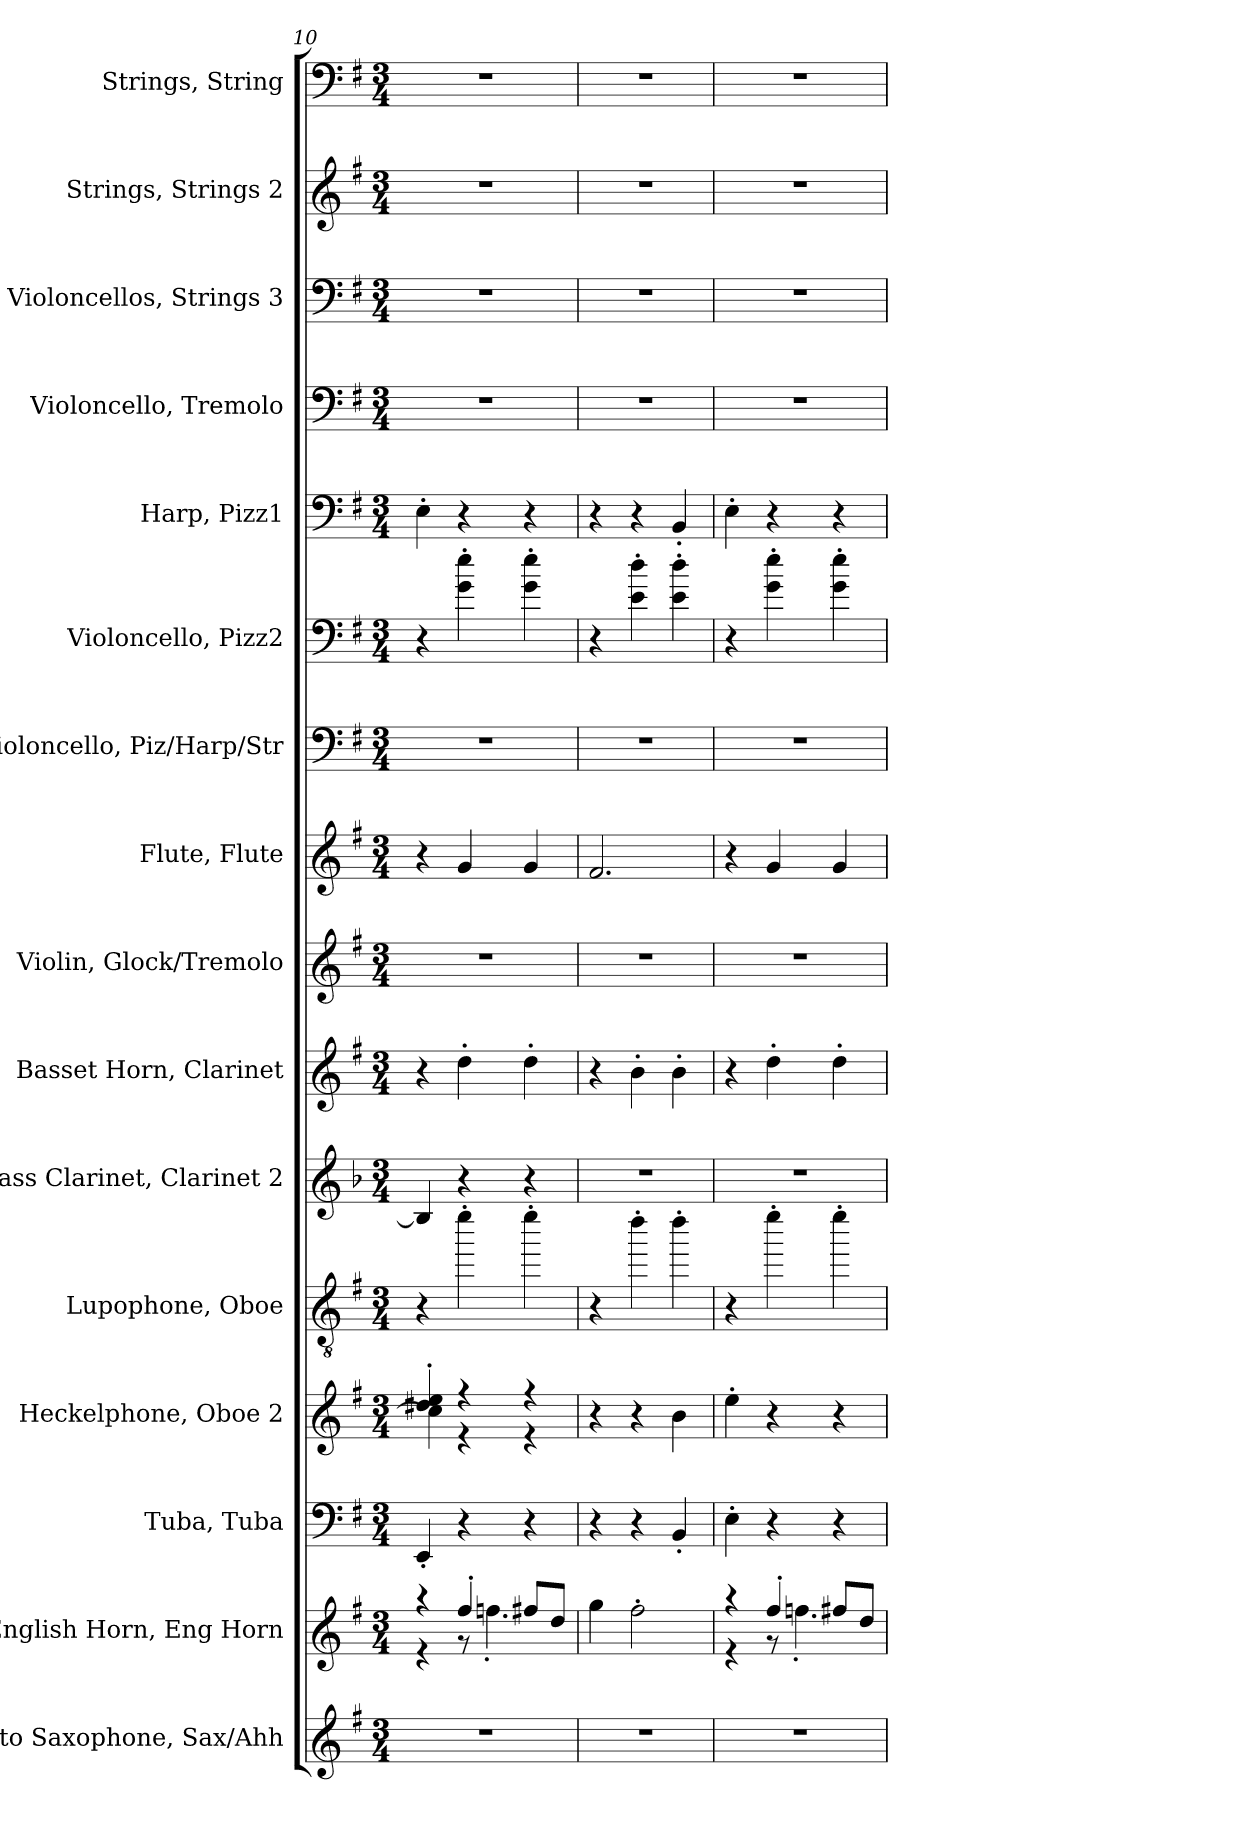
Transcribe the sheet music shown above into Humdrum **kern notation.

**kern	**kern	**kern	**kern	**kern	**kern	**kern	**kern	**kern	**kern	**kern	**kern	**kern	**kern	**kern	**kern
*part16	*part15	*part14	*part13	*part12	*part11	*part10	*part9	*part8	*part7	*part6	*part5	*part4	*part3	*part2	*part1
*staff16	*staff15	*staff14	*staff13	*staff12	*staff11	*staff10	*staff9	*staff8	*staff7	*staff6	*staff5	*staff4	*staff3	*staff2	*staff1
*I"Alto Saxophone, Sax/Ahh	*I"English Horn, Eng Horn	*I"Tuba, Tuba	*I"Heckelphone, Oboe 2	*I"Lupophone, Oboe	*I"Bass Clarinet, Clarinet 2	*I"Basset Horn, Clarinet	*I"Violin, Glock/Tremolo	*I"Flute, Flute	*I"Violoncello, Piz/Harp/Str	*I"Violoncello, Pizz2	*I"Harp, Pizz1	*I"Violoncello, Tremolo	*I"Violoncellos, Strings 3	*I"Strings, Strings 2	*I"Strings, String
*I'A. Sax.	*I'E. Hn.	*I'Tba.	*I'Hph.	*I'Lph.	*I'B. Cl.	*I'Ba. Hn.	*I'Vln.	*I'Fl.	*I'Vc.	*I'Vc.	*I'Hrp.	*I'Vc.	*I'Vcs.	*I'St.	*I'St.
*clefG2	*clefG2	*clefF4	*clefG2	*clefGv2	*clefG2	*clefG2	*clefG2	*clefG2	*clefF4	*clefF4	*clefF4	*clefF4	*clefF4	*clefG2	*clefF4
*ITrd5c9	*ITrd4c7	*	*ITrd7c12	*ITrd7c12	*ITrd8c14	*ITrd4c7	*	*	*	*	*	*	*	*	*
*k[b-e-]	*k[]	*k[f#]	*k[f#]	*k[f#]	*k[b-]	*k[]	*k[f#]	*k[f#]	*k[f#]	*k[f#]	*k[f#]	*k[f#]	*k[f#]	*k[f#]	*k[f#]
*M3/4	*M3/4	*M3/4	*M3/4	*M3/4	*M3/4	*M3/4	*M3/4	*M3/4	*M3/4	*M3/4	*M3/4	*M3/4	*M3/4	*M3/4	*M3/4
=10	=10	=10	=10	=10	=10	=10	=10	=10	=10	=10	=10	=10	=10	=10	=10
*	*^	*	*^	*	*	*	*	*	*	*	*	*	*	*	*
2.r	4r	4r	4EE'/	4d#X/' 4e/'	4c#\]	4r	4BB/]	4r	2.r	4r	2.r	4r	4E'\	2.r	2.r	2.r	2.r
.	4b'/	8r	4r	4r	4r	4ee'\	4r	4g'\	.	4g/	.	4g\' 4ee\'	4r	.	.	.	.
.	.	4.b-X'\	.	.	.	.	.	.	.	.	.	.	.	.	.	.	.
.	8bn/L	.	4r	4r	4r	4ee'\	4r	4g'\	.	4g/	.	4g\' 4ee\'	4r	.	.	.	.
.	8g/J	.	.	.	.	.	.	.	.	.	.	.	.	.	.	.	.
*	*v	*v	*	*v	*v	*	*	*	*	*	*	*	*	*	*	*	*
=11	=11	=11	=11	=11	=11	=11	=11	=11	=11	=11	=11	=11	=11	=11	=11
2.r	4cc\	4r	4r	4r	2.r	4r	2.r	2.f#/	2.r	4r	4r	2.r	2.r	2.r	2.r
.	2b'\	4r	4r	4dd'\	.	4e'\	.	.	.	4e\' 4dd\'	4r	.	.	.	.
.	.	4BB'/	4B\	4dd'\	.	4e'\	.	.	.	4e\' 4dd\'	4BB'/	.	.	.	.
=12	=12	=12	=12	=12	=12	=12	=12	=12	=12	=12	=12	=12	=12	=12	=12
*	*^	*	*	*	*	*	*	*	*	*	*	*	*	*	*
2.r	4r	4r	4E'\	4e'\	4r	2.r	4r	2.r	4r	2.r	4r	4E'\	2.r	2.r	2.r	2.r
.	4b'/	8r	4r	4r	4ee'\	.	4g'\	.	4g/	.	4g\' 4ee\'	4r	.	.	.	.
.	.	4.b-X'\	.	.	.	.	.	.	.	.	.	.	.	.	.	.
.	8bn/L	.	4r	4r	4ee'\	.	4g'\	.	4g/	.	4g\' 4ee\'	4r	.	.	.	.
.	8g/J	.	.	.	.	.	.	.	.	.	.	.	.	.	.	.
*	*v	*v	*	*	*	*	*	*	*	*	*	*	*	*	*	*
=	=	=	=	=	=	=	=	=	=	=	=	=	=	=	=
*-	*-	*-	*-	*-	*-	*-	*-	*-	*-	*-	*-	*-	*-	*-	*-
